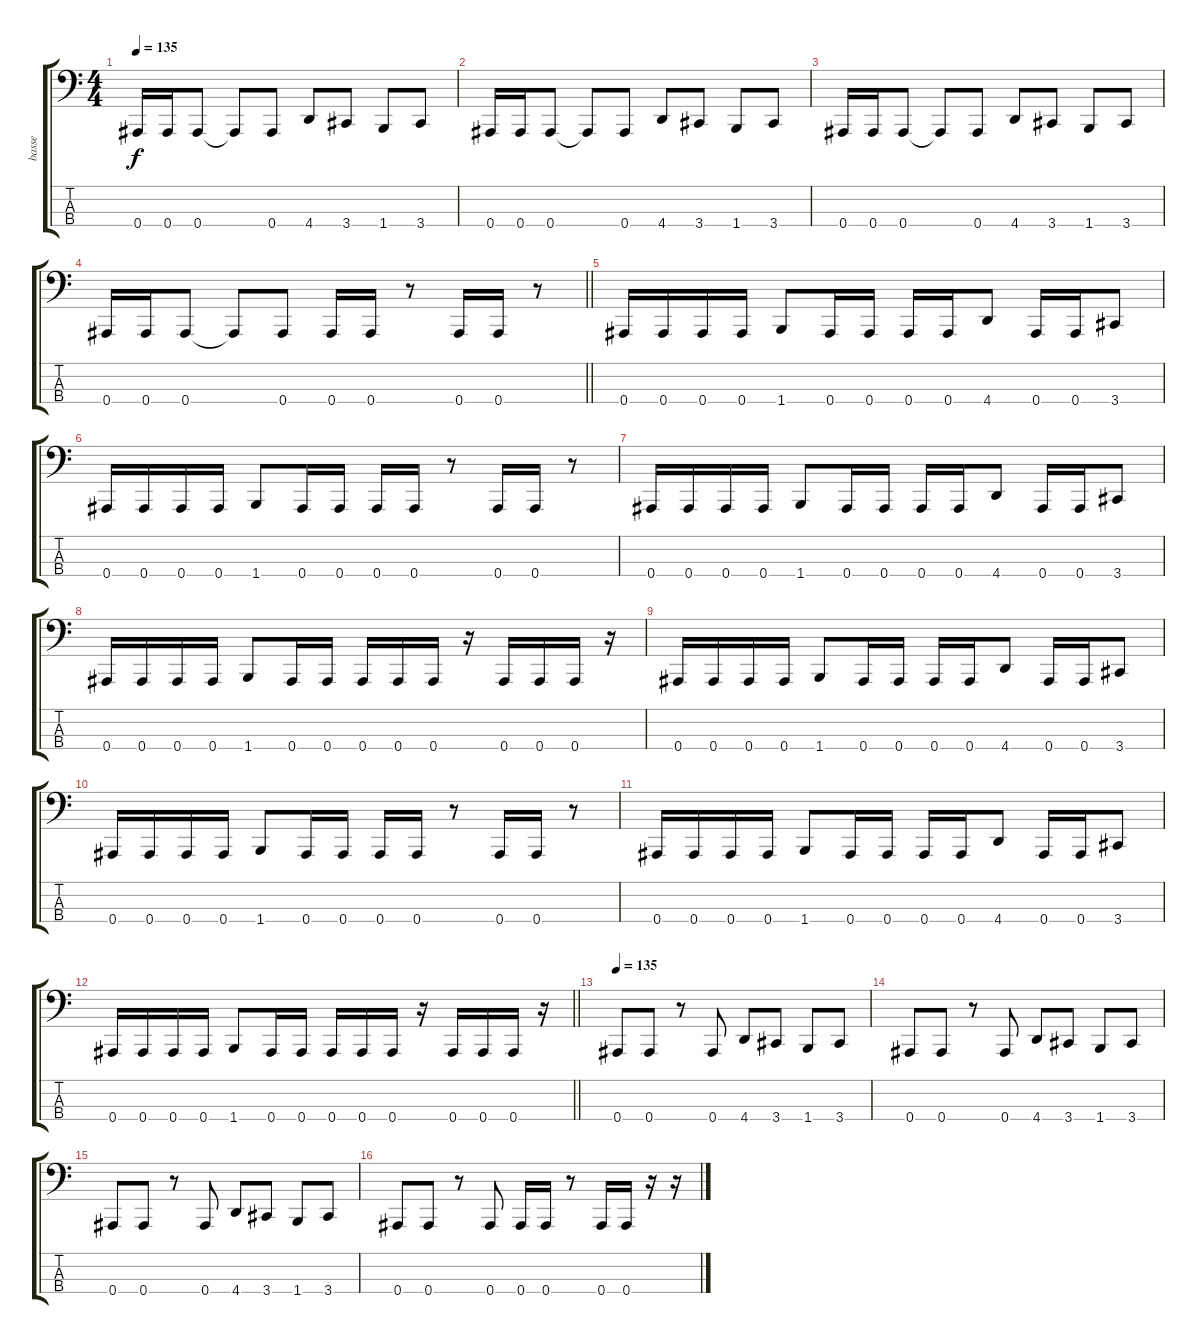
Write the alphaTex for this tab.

\track ("basse" "basse") {instrument electricbassfinger}
\staff {score tabs}
\tuning (Eb2 Bb1 F1 Bb0) {hide}
\ts (4 4)
\tempo 135
\clef f4
\ks c
0.4.16{dy f} 0.4.16 0.4.8 0.4{t}.8 0.4.8 4.4.8 3.4.8 1.4.8 3.4.8 |
0.4.16 0.4.16 0.4.8 0.4{t}.8 0.4.8 4.4.8 3.4.8 1.4.8 3.4.8 |
0.4.16 0.4.16 0.4.8 0.4{t}.8 0.4.8 4.4.8 3.4.8 1.4.8 3.4.8 |
\barLineRight lightlight
0.4.16 0.4.16 0.4.8 0.4{t}.8 0.4.8 0.4.16 0.4.16 r.8 0.4.16 0.4.16 r.8 |
\section ("" "")
0.4.16 0.4.16 0.4.16 0.4.16 1.4.8 0.4.16 0.4.16 0.4.16 0.4.16 4.4.8 0.4.16 0.4.16 3.4.8 |
0.4.16 0.4.16 0.4.16 0.4.16 1.4.8 0.4.16 0.4.16 0.4.16 0.4.16 r.8 0.4.16 0.4.16 r.8 |
0.4.16 0.4.16 0.4.16 0.4.16 1.4.8 0.4.16 0.4.16 0.4.16 0.4.16 4.4.8 0.4.16 0.4.16 3.4.8 |
0.4.16 0.4.16 0.4.16 0.4.16 1.4.8 0.4.16 0.4.16 0.4.16 0.4.16 0.4.16 r.16 0.4.16 0.4.16 0.4.16 r.16 |
0.4.16 0.4.16 0.4.16 0.4.16 1.4.8 0.4.16 0.4.16 0.4.16 0.4.16 4.4.8 0.4.16 0.4.16 3.4.8 |
0.4.16 0.4.16 0.4.16 0.4.16 1.4.8 0.4.16 0.4.16 0.4.16 0.4.16 r.8 0.4.16 0.4.16 r.8 |
0.4.16 0.4.16 0.4.16 0.4.16 1.4.8 0.4.16 0.4.16 0.4.16 0.4.16 4.4.8 0.4.16 0.4.16 3.4.8 |
\barLineRight lightlight
0.4.16 0.4.16 0.4.16 0.4.16 1.4.8 0.4.16 0.4.16 0.4.16 0.4.16 0.4.16 r.16 0.4.16 0.4.16 0.4.16 r.16 |
\section ("" "")
\tempo 135
0.4.8 0.4.8 r.8 0.4.8 4.4.8 3.4.8 1.4.8 3.4.8 |
0.4.8 0.4.8 r.8 0.4.8 4.4.8 3.4.8 1.4.8 3.4.8 |
0.4.8 0.4.8 r.8 0.4.8 4.4.8 3.4.8 1.4.8 3.4.8 |
0.4.8 0.4.8 r.8 0.4.8 0.4.16 0.4.16 r.8 0.4.16 0.4.16 r.16 r.16
